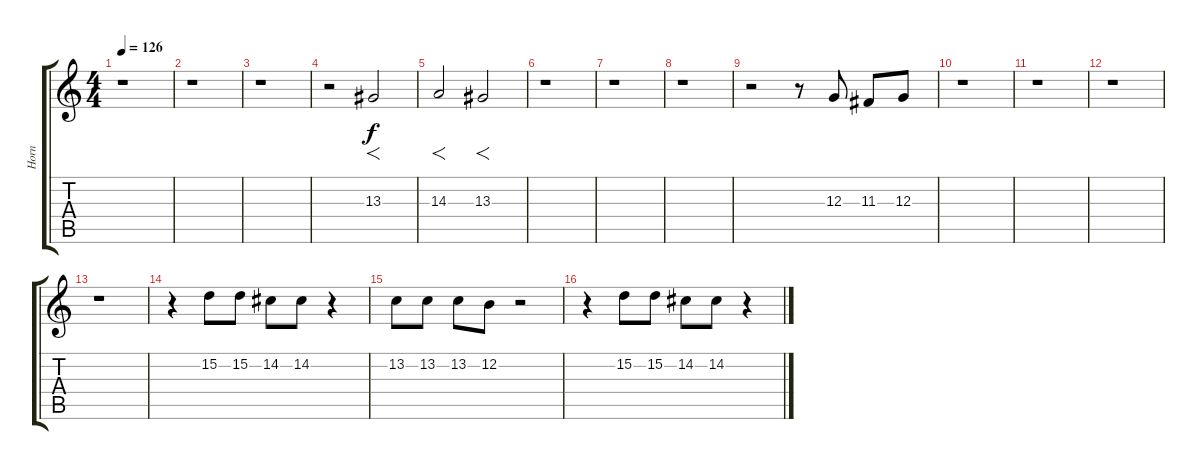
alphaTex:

\track ("Horn" "Horn") {instrument englishhorn}
\staff {score tabs}
\tuning (E4 B3 G3 D3 A2 E2) {hide}
\ts (4 4)
\tempo 126
\clef g2
\ks c
r.1{dy f} |
r.1 |
r.1 |
r.2 13.3.2{f} |
14.3.2{f} 13.3.2{f} |
r.1 |
r.1 |
r.1 |
r.2 r.8 12.3.8 11.3.8 12.3.8 |
r.1 |
r.1 |
r.1 |
r.1 |
r.4 15.2.8 15.2.8 14.2.8 14.2.8 r.4 |
13.2.8 13.2.8 13.2.8 12.2.8 r.2 |
r.4 15.2.8 15.2.8 14.2.8 14.2.8 r.4
